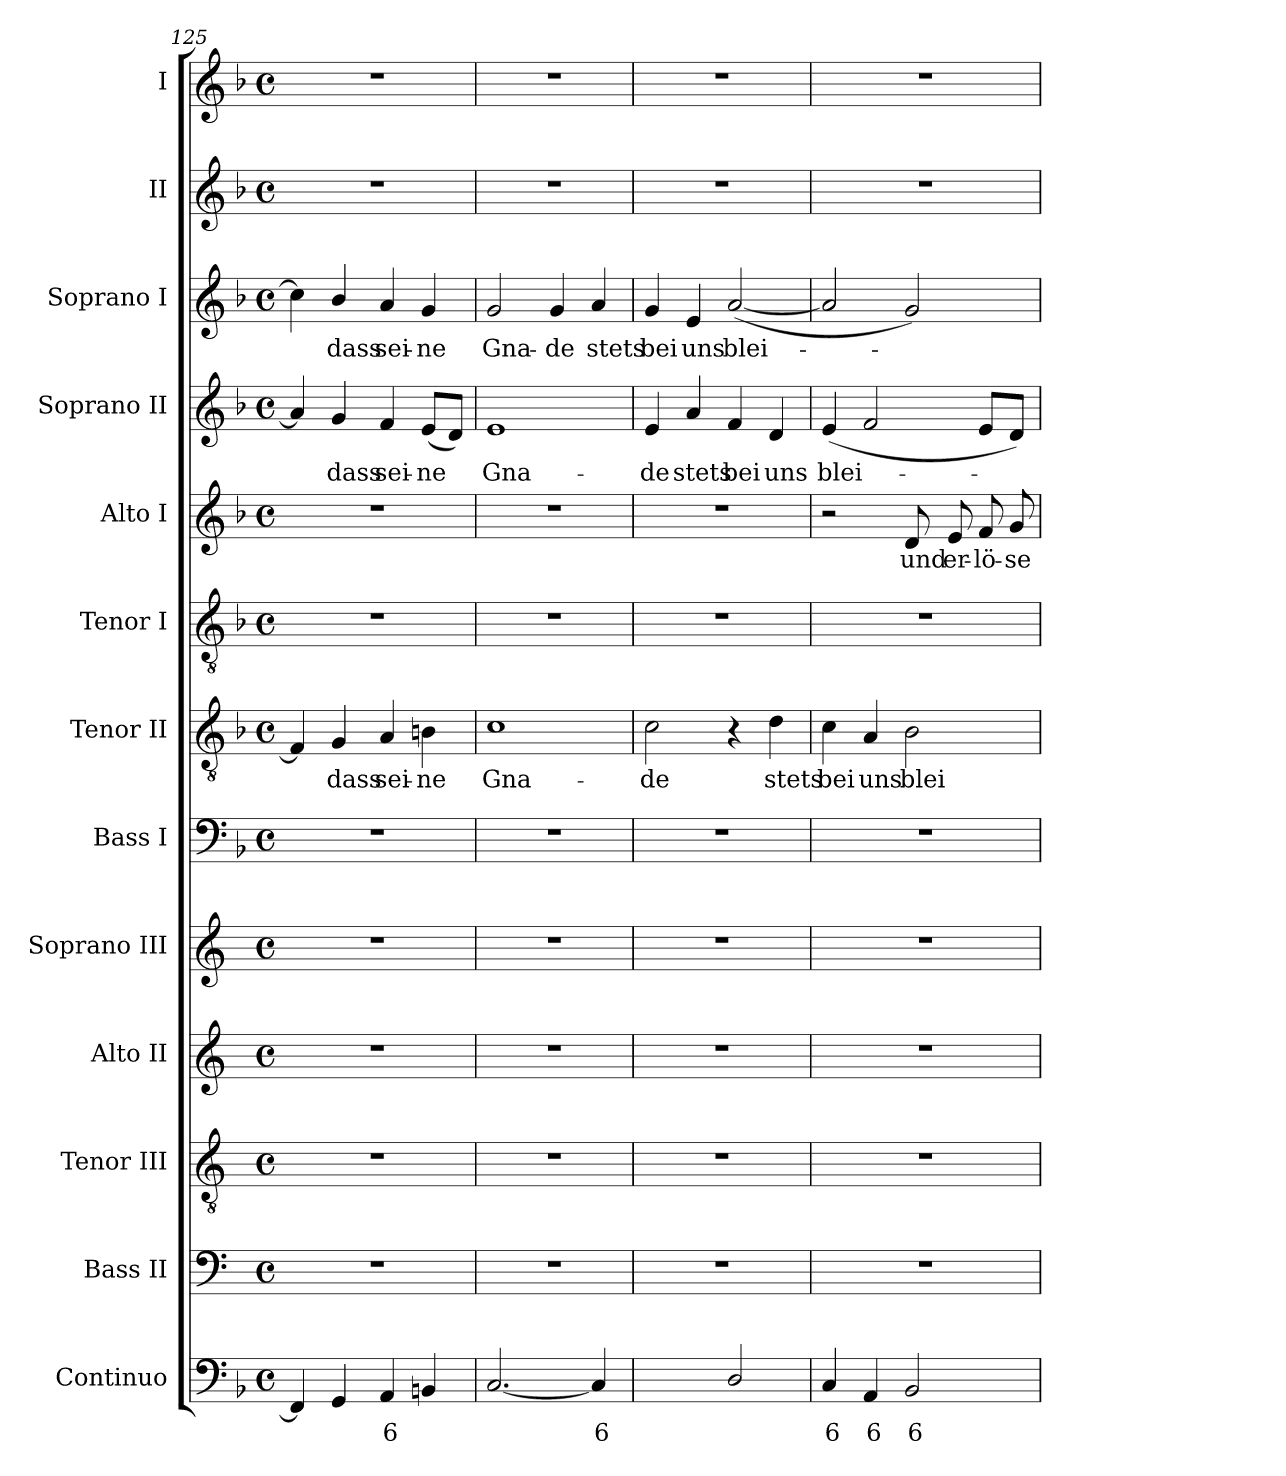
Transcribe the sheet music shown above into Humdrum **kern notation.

**kern	**text	**kern	**kern	**kern	**kern	**kern	**kern	**text	**kern	**kern	**text	**kern	**text	**kern	**text	**kern	**kern
*part13	*part13	*part12	*part11	*part10	*part9	*part8	*part7	*part7	*part6	*part5	*part5	*part4	*part4	*part3	*part3	*part2	*part1
*staff13	*staff13	*staff12	*staff11	*staff10	*staff9	*staff8	*staff7	*staff7	*staff6	*staff5	*staff5	*staff4	*staff4	*staff3	*staff3	*staff2	*staff1
*I"Continuo	*	*I"Bass II	*I"Tenor III	*I"Alto II	*I"Soprano III	*I"Bass I	*I"Tenor II	*	*I"Tenor I	*I"Alto I	*	*I"Soprano II	*	*I"Soprano I	*	*I"II	*I"I
*	*	*I'B	*I'T	*I'A	*I'S	*I'B I	*I'T II	*	*I'T I	*I'A I	*	*I'S II	*	*I'S I	*	*I'II	*I'I
*clefF4	*	*clefF4	*clefGv2	*clefG2	*clefG2	*clefF4	*clefGv2	*	*clefGv2	*clefG2	*	*clefG2	*	*clefG2	*	*clefG2	*clefG2
*	*	*ITrd4c7	*ITrd4c7	*ITrd4c7	*ITrd4c7	*	*	*	*	*	*	*	*	*	*	*	*
*k[b-]	*	*k[b-]	*k[b-]	*k[b-]	*k[b-]	*k[b-]	*k[b-]	*	*k[b-]	*k[b-]	*	*k[b-]	*	*k[b-]	*	*k[b-]	*k[b-]
*F:	*	*F:	*F:	*F:	*F:	*F:	*F:	*	*F:	*F:	*	*F:	*	*F:	*	*F:	*F:
*M4/4	*	*M4/4	*M4/4	*M4/4	*M4/4	*M4/4	*M4/4	*	*M4/4	*M4/4	*	*M4/4	*	*M4/4	*	*M4/4	*M4/4
*met(c)	*	*met(c)	*met(c)	*met(c)	*met(c)	*met(c)	*met(c)	*	*met(c)	*met(c)	*	*met(c)	*	*met(c)	*	*met(c)	*met(c)
=125	=125	=125	=125	=125	=125	=125	=125	=125	=125	=125	=125	=125	=125	=125	=125	=125	=125
4FF]	.	1r	1r	1r	1r	1r	4F]	.	1r	1r	.	4a]	.	4cc]	.	1r	1r
!	!	!	!	!	!	!	!	!LO:LY:b	!	!	!	!	!LO:LY:b	!	!LO:LY:b	!	!
4GG	.	.	.	.	.	.	4G	dass	.	.	.	4g	dass	4b-/	dass	.	.
!	!LO:LY:b	!	!	!	!	!	!	!LO:LY:b	!	!	!	!	!LO:LY:b	!	!LO:LY:b	!	!
4AA	6	.	.	.	.	.	4A	sei-	.	.	.	4f	sei-	4a	sei-	.	.
!	!	!	!	!	!	!	!	!LO:LY:b	!	!	!	!	!LO:LY:b	!	!LO:LY:b	!	!
4BBn	.	.	.	.	.	.	4Bn	-ne	.	.	.	(<8eL	-ne	4g	-ne	.	.
.	.	.	.	.	.	.	.	.	.	.	.	8dJ)	.	.	.	.	.
=126	=126	=126	=126	=126	=126	=126	=126	=126	=126	=126	=126	=126	=126	=126	=126	=126	=126
!	!	!	!	!	!	!	!	!LO:LY:b	!	!	!	!	!LO:LY:b	!	!LO:LY:b	!	!
[2.C	.	1r	1r	1r	1r	1r	1c	Gna-	1r	1r	.	1e	Gna-	2g	Gna-	1r	1r
!	!	!	!	!	!	!	!	!	!	!	!	!	!	!	!LO:LY:b	!	!
.	.	.	.	.	.	.	.	.	.	.	.	.	.	4g	-de	.	.
!	!LO:LY:b	!	!	!	!	!	!	!	!	!	!	!	!	!	!LO:LY:b	!	!
4C]	6	.	.	.	.	.	.	.	.	.	.	.	.	4a	stets	.	.
=127	=127	=127	=127	=127	=127	=127	=127	=127	=127	=127	=127	=127	=127	=127	=127	=127	=127
!	!LO:LY:b	!	!	!	!	!	!	!LO:LY:b	!	!	!	!	!LO:LY:b	!	!LO:LY:b	!	!
[4Cyy	5	1r	1r	1r	1r	1r	2c	-de	1r	1r	.	4e	-de	4g	bei	1r	1r
!	!LO:LY:b	!	!	!	!	!	!	!	!	!	!	!	!LO:LY:b	!	!LO:LY:b	!	!
4Cyy]	6	.	.	.	.	.	.	.	.	.	.	4a	stets	4e	uns	.	.
!	!	!	!	!	!	!	!	!	!	!	!	!	!LO:LY:b	!	!LO:LY:b	!	!
2D/	.	.	.	.	.	.	4r	.	.	.	.	4f	bei	(<[2a	blei-	.	.
!	!	!	!	!	!	!	!	!LO:LY:b	!	!	!	!	!LO:LY:b	!	!	!	!
.	.	.	.	.	.	.	4d	stets	.	.	.	4d	uns	.	.	.	.
=128	=128	=128	=128	=128	=128	=128	=128	=128	=128	=128	=128	=128	=128	=128	=128	=128	=128
!	!LO:LY:b	!	!	!	!	!	!	!LO:LY:b	!	!	!	!	!LO:LY:b	!	!	!	!
4C	6	1r	1r	1r	1r	1r	4c	bei	1r	2r	.	(<4e	blei-	2a]	.	1r	1r
!	!LO:LY:b	!	!	!	!	!	!	!LO:LY:b	!	!	!	!	!	!	!	!	!
4AA	6	.	.	.	.	.	4A	uns	.	.	.	2f	.	.	.	.	.
!	!LO:LY:b	!	!	!	!	!	!	!LO:LY:b	!	!	!LO:LY:b	!	!	!	!	!	!
2BB-	6	.	.	.	.	.	2B-	blei-	.	8d	und	.	.	2g)	.	.	.
!	!	!	!	!	!	!	!	!	!	!	!LO:LY:b	!	!	!	!	!	!
.	.	.	.	.	.	.	.	.	.	8e	er-	.	.	.	.	.	.
!	!	!	!	!	!	!	!	!	!	!	!LO:LY:b	!	!	!	!	!	!
.	.	.	.	.	.	.	.	.	.	8f	-lö-	8eL	.	.	.	.	.
!	!	!	!	!	!	!	!	!	!	!	!LO:LY:b	!	!	!	!	!	!
.	.	.	.	.	.	.	.	.	.	8g	-se	8dJ)	.	.	.	.	.
=	=	=	=	=	=	=	=	=	=	=	=	=	=	=	=	=	=
*-	*-	*-	*-	*-	*-	*-	*-	*-	*-	*-	*-	*-	*-	*-	*-	*-	*-
